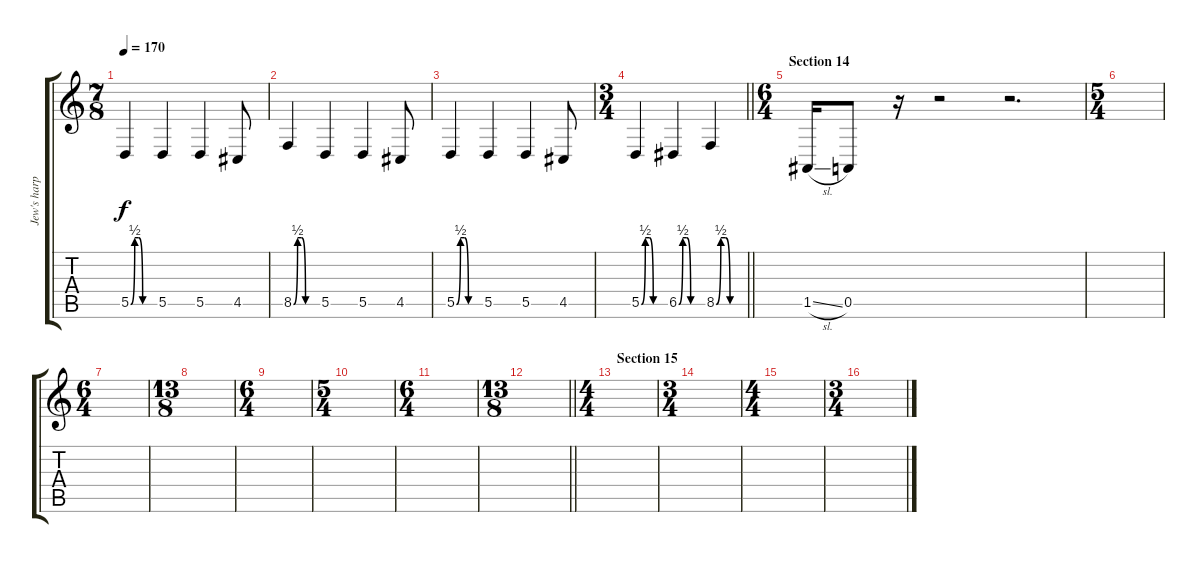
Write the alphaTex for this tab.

\track ("Jew's harp" "Jew's harp") {instrument shamisen}
\staff {score tabs}
\tuning (E4 B3 G3 D3 A2 E2) {hide}
\ts (7 8)
\tempo 170
\clef g2
\ks c
5.5{be (custom 0 0 10 2 20 2 30 0 60 0)}.4{dy f} 5.5.4 5.5.4 4.5.8 |
8.5{be (custom 0 0 10 2 20 2 30 0 60 0)}.4 5.5.4 5.5.4 4.5.8 |
5.5{be (custom 0 0 10 2 20 2 30 0 60 0)}.4 5.5.4 5.5.4 4.5.8 |
\ts (3 4)
\barLineRight lightlight
5.5{be (custom 0 0 10 2 20 2 30 0 60 0)}.4 6.5{be (custom 0 0 10 2 20 2 30 0 60 0)}.4 8.5{be (custom 0 0 10 2 20 2 30 0 60 0)}.4 |
\ts (6 4)
\section ("" "Section 14")
1.5{sl}.16 0.5.8 r.16 r.2 r.2{d} |
\ts (5 4)
|
\ts (6 4)
|
\ts (13 8)
|
\ts (6 4)
|
\ts (5 4)
|
\ts (6 4)
|
\ts (13 8)
\barLineRight lightlight
|
\ts (4 4)
\section ("" "Section 15")
|
\ts (3 4)
|
\ts (4 4)
|
\ts (3 4)
